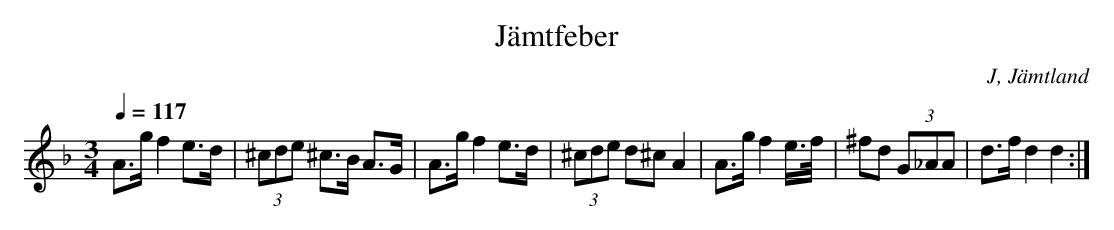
X:1
T: Jämtfeber
O: J, Jämtland
M:3/4
L:1/8
Q:1/4=117
K:Dm
A>g f2 e>d|(3^cde ^c>B A>G|A>g f2 e>d|(3^cde d^c A2|A>g f2 e/>f/|^fd (3G_AA|d>f d2 d2 :|
